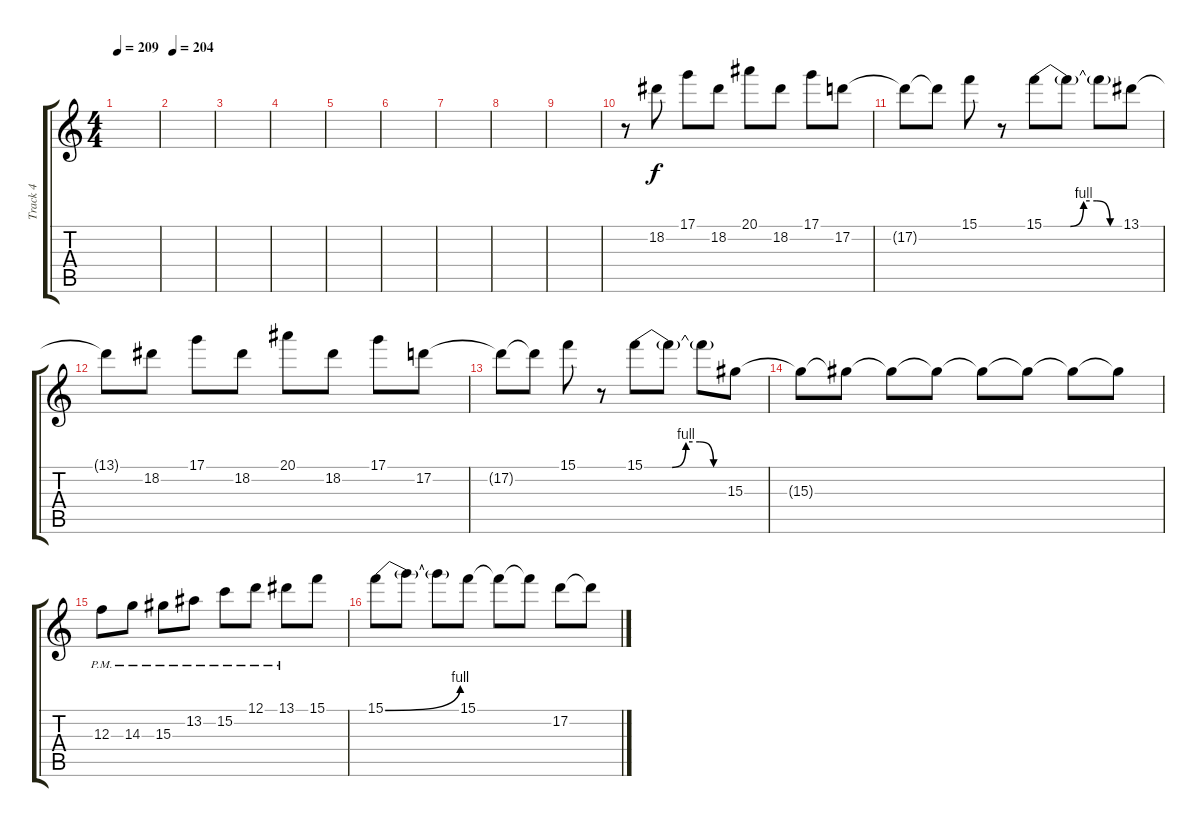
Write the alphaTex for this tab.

\track ("Track 4" "Track 4") {instrument distortionguitar}
\staff {score tabs}
\tuning (D4 A3 F3 C3 G2 C2) {hide}
\ts (4 4)
\tempo 209
\clef g2
\ks c
|
\tempo 204
|
|
|
|
|
|
|
|
r.8 18.2.8 17.1.8 18.2.8 20.1.8 18.2.8 17.1.8 17.2.8 |
17.2{t}.8 17.2{t}.8 15.1.8 r.8 15.1{be (custom 0 0 10 0 20 0 30 4 40 4 50 0 60 0)}.8 15.1{t}.8 15.1{t}.8 13.1.8 |
13.1{t}.8 18.2.8 17.1.8 18.2.8 20.1.8 18.2.8 17.1.8 17.2.8 |
17.2{t}.8 17.2{t}.8 15.1.8 r.8 15.1{be (custom 0 0 20 0 30 4 40 4 50 0 60 0)}.8 15.1{t}.8 15.1{t}.8 15.3.8 |
15.3{t}.8 15.3{t}.8 15.3{t}.8 15.3{t}.8 15.3{t}.8 15.3{t}.8 15.3{t}.8 15.3{t}.8 |
12.3{pm}.8 14.3{pm}.8 15.3{pm}.8 13.2{pm}.8 15.2{pm}.8 12.1{pm}.8 13.1{pm}.8 15.1.8 |
15.1{be (bend 0 0 60 4)}.8 15.1{t}.8 15.1{t}.8 15.1.8 15.1{t}.8 15.1{t}.8 17.2.8 17.2{t}.8
